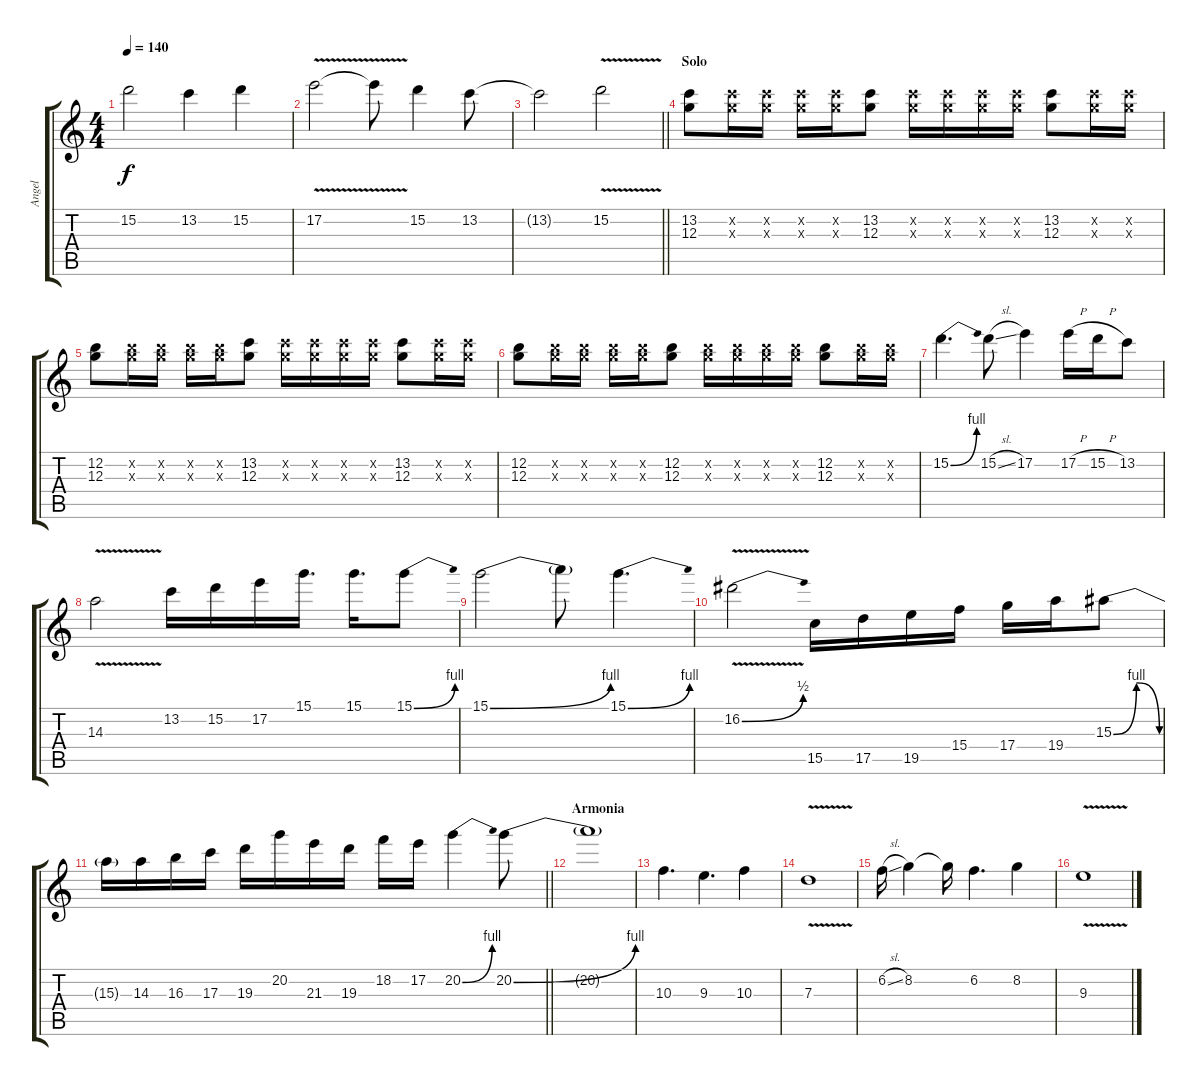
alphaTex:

\track ("Angel" "Angel") {instrument distortionguitar}
\staff {score tabs}
\tuning (E4 B3 G3 D3 A2 E2) {hide}
\ts (4 4)
\tempo 140
\clef g2
\ks c
15.2{t}.2{dy f} 13.2.4 15.2.4 |
17.2{v}.2 17.2{t}.8 15.2.4 13.2.8 |
\barLineRight lightlight
13.2{t}.2 15.2{v}.2 |
\section ("" "Solo")
(13.2 12.3).8 (13.2{x} 12.3{x}).16 (13.2{x} 12.3{x}).16 (13.2{x} 12.3{x}).16 (13.2{x} 12.3{x}).16 (13.2 12.3).8 (13.2{x} 12.3{x}).16 (13.2{x} 12.3{x}).16 (13.2{x} 12.3{x}).16 (13.2{x} 12.3{x}).16 (13.2 12.3).8 (13.2{x} 12.3{x}).16 (13.2{x} 12.3{x}).16 |
(12.2 12.3).8 (12.2{x} 12.3{x}).16 (12.2{x} 12.3{x}).16 (12.2{x} 12.3{x}).16 (12.2{x} 12.3{x}).16 (13.2 12.3).8 (13.2{x} 12.3{x}).16 (13.2{x} 12.3{x}).16 (13.2{x} 12.3{x}).16 (13.2{x} 12.3{x}).16 (13.2 12.3).8 (13.2{x} 12.3{x}).16 (13.2{x} 12.3{x}).16 |
(12.2 12.3).8 (12.2{x} 12.3{x}).16 (12.2{x} 12.3{x}).16 (12.2{x} 12.3{x}).16 (12.2{x} 12.3{x}).16 (12.2 12.3).8 (12.2{x} 12.3{x}).16 (12.2{x} 12.3{x}).16 (12.2{x} 12.3{x}).16 (12.2{x} 12.3{x}).16 (12.2 12.3).8 (12.2{x} 12.3{x}).16 (12.2{x} 12.3{x}).16 |
15.2{be (bend 0 0 60 4)}.4{d} 15.2{sl}.8 17.2.4 17.2{h}.16 15.2{h}.16 13.2.8 |
14.3{v}.2 13.2.16 15.2.16 17.2.16 15.1.16{d} 15.1.16{d} 15.1{be (bend 0 0 60 4)}.8 |
15.1{be (bend 0 0 60 4)}.2 15.1{t}.8 15.1{be (bend 0 0 60 4)}.4{d} |
16.2{be (bend 0 0 60 2) v}.2 15.5.16 17.5.16 19.5.16 15.4.16 17.4.16 19.4.16 15.3{be (bendrelease 0 0 20 4 45 4 60 0)}.8 |
\barLineRight lightlight
15.3{t}.16 14.3.16 16.3.16 17.3.16 19.3.16 20.2.16 21.3.16 19.3.16 18.2.16 17.2.16 20.2{be (bend 0 0 60 4)}.4 20.2{be (bend 0 0 60 4)}.8 |
\section ("" "Armonia")
20.2{t}.1 |
10.3.4{d} 9.3.4{d} 10.3.4 |
7.3{v}.1 |
6.2{sl}.16 8.2.4 8.2{t}.16 6.2.4{d} 8.2.4 |
9.3{v}.1
